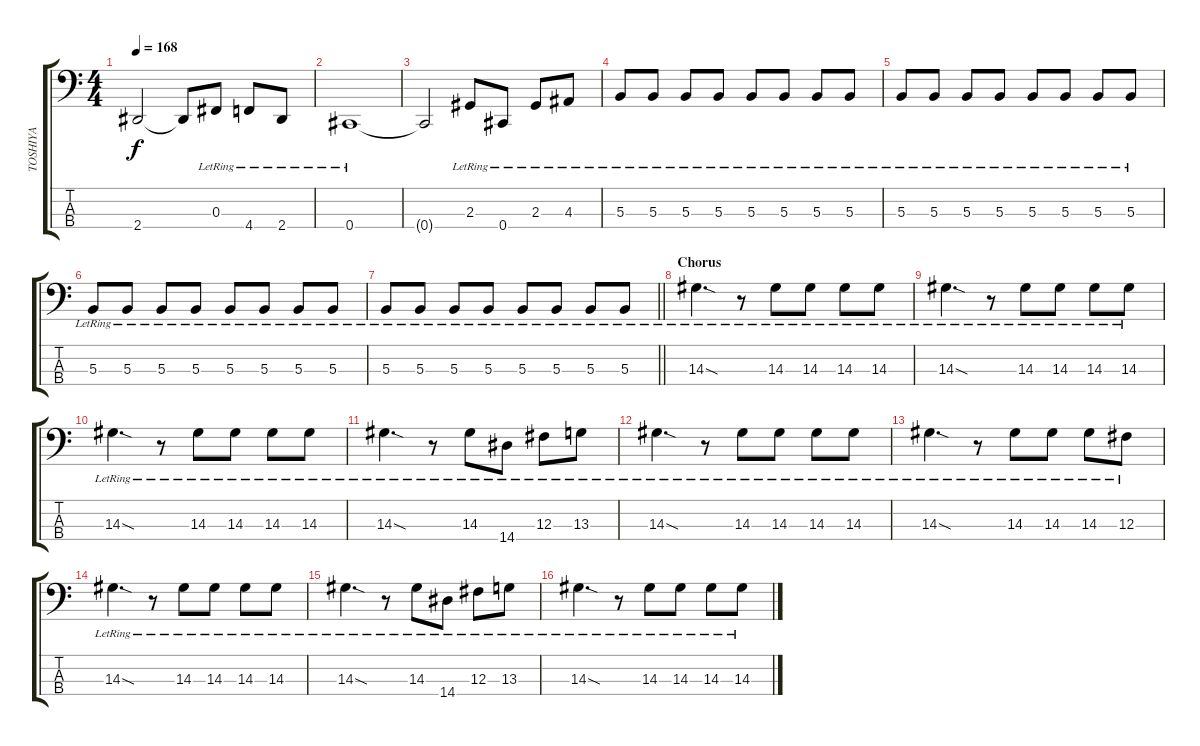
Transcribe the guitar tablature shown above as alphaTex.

\track ("TOSHIYA" "TOSHIYA") {instrument electricbassfinger}
\staff {score tabs}
\tuning (E2 B1 Gb1 Db1) {hide}
\ts (4 4)
\tempo 168
\clef f4
\ks c
2.4{t}.2{dy f} 2.4{t}.8 0.3{lr}.8 4.4{lr}.8 2.4{lr}.8 |
0.4{lr}.1 |
0.4{t}.2 2.3{lr}.8 0.4{lr}.8 2.3{lr}.8 4.3{lr}.8 |
5.3{lr}.8 5.3{lr}.8 5.3{lr}.8 5.3{lr}.8 5.3{lr}.8 5.3{lr}.8 5.3{lr}.8 5.3{lr}.8 |
5.3{lr}.8 5.3{lr}.8 5.3{lr}.8 5.3{lr}.8 5.3{lr}.8 5.3{lr}.8 5.3{lr}.8 5.3{lr}.8 |
5.3{lr}.8 5.3{lr}.8 5.3{lr}.8 5.3{lr}.8 5.3{lr}.8 5.3{lr}.8 5.3{lr}.8 5.3{lr}.8 |
\barLineRight lightlight
5.3{lr}.8 5.3{lr}.8 5.3{lr}.8 5.3{lr}.8 5.3{lr}.8 5.3{lr}.8 5.3{lr}.8 5.3{lr}.8 |
\section ("" "Chorus")
14.3{sod lr}.4{d} r.8 14.3{lr}.8 14.3{lr}.8 14.3{lr}.8 14.3{lr}.8 |
14.3{sod lr}.4{d} r.8 14.3{lr}.8 14.3{lr}.8 14.3{lr}.8 14.3{lr}.8 |
14.3{sod lr}.4{d} r.8 14.3{lr}.8 14.3{lr}.8 14.3{lr}.8 14.3{lr}.8 |
14.3{sod lr}.4{d} r.8 14.3{lr}.8 14.4{lr}.8 12.3{lr}.8 13.3{lr}.8 |
14.3{sod lr}.4{d} r.8 14.3{lr}.8 14.3{lr}.8 14.3{lr}.8 14.3{lr}.8 |
14.3{sod lr}.4{d} r.8 14.3{lr}.8 14.3{lr}.8 14.3{lr}.8 12.3{lr}.8 |
14.3{sod lr}.4{d} r.8 14.3{lr}.8 14.3{lr}.8 14.3{lr}.8 14.3{lr}.8 |
14.3{sod lr}.4{d} r.8 14.3{lr}.8 14.4{lr}.8 12.3{lr}.8 13.3{lr}.8 |
14.3{sod lr}.4{d} r.8 14.3{lr}.8 14.3{lr}.8 14.3{lr}.8 14.3{lr}.8
